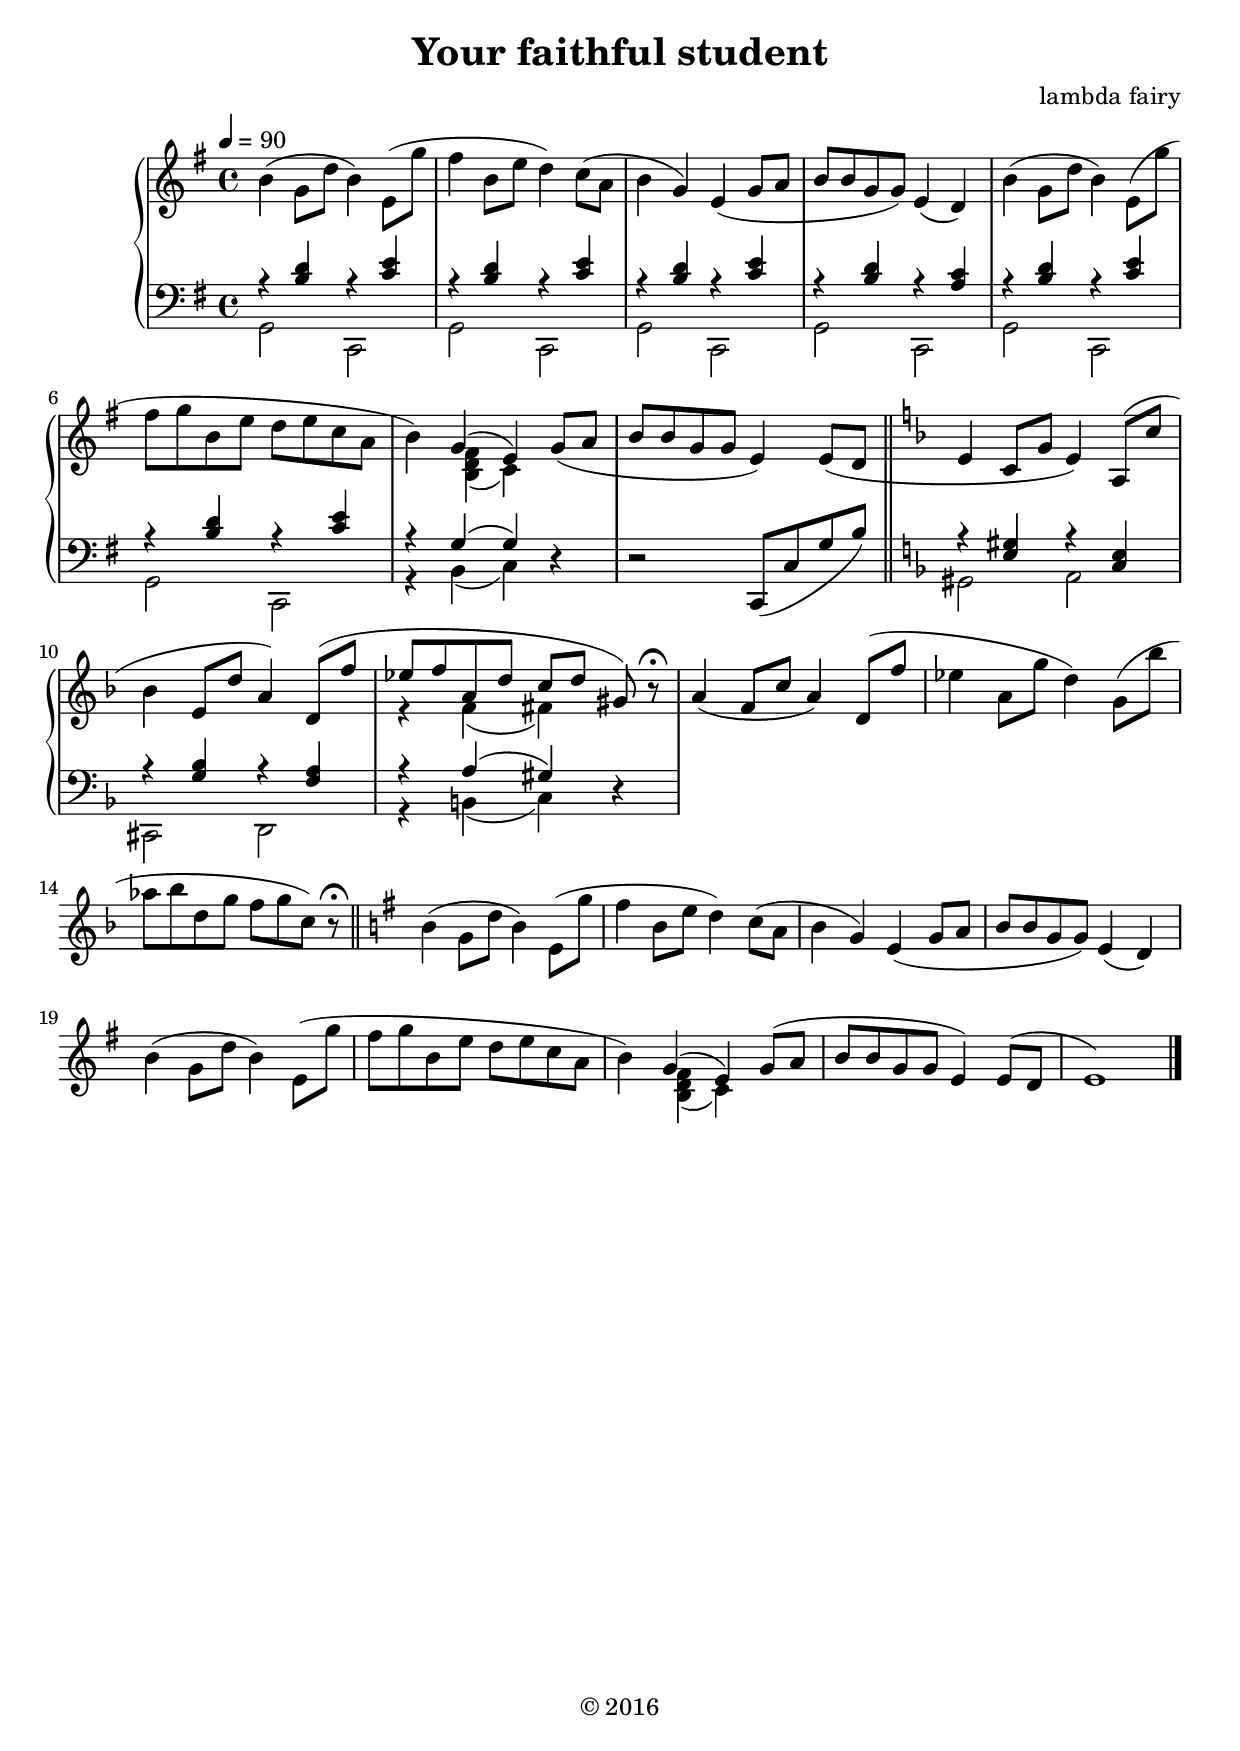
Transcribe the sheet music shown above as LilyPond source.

\version "2.18.2"

\include "articulate.ly"
\include "shared.ily"

#(set-global-staff-size 21)

\header {
    title = "Your faithful student"
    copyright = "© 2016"
    }

A = {
    \clef treble
    \set Staff.midiInstrument = #"acoustic grand"
    \tempo 4 = 90
    \key g \major

    \time 4/4

    \relative c'' {
        | b4( g8 d' b4) e,8( g'
        | fs4 b,8 e d4) c8( a
        | b4 g) e( g8 a
        | b b g g) e4( d)
        }

    \relative c'' {
        | b4( g8 d' b4) e,8( g'
        | fs8 g b, e d e c a
        | b4) << { g( e) } \\ { <b d fs>( c) } >> g'8( a
        | b b g g e4)
        }

    \relative c' {
        e8( d
        \key d \minor
        \bar "||"
        | e4 c8 g' e4) a,8( c'
        | bf4 e,8 d' a4)
        << { d,8( f'
            | ef8 f a, d c[ d] gs,)
            }
        \\ { s4
            | r f( fs) s8
            } >>
        r8\fermata
        }

    \relative f' {
        | a4( f8 c' a4) d,8( f'
        | ef4 a,8 g' d4) g,8( bf'
        | af bf d, g f g c,) r\fermata
        }

    \key g \major
    \bar "||"
    \relative c'' {
        | b4( g8 d' b4) e,8( g'
        | fs4 b,8 e d4) c8( a
        | b4 g) e( g8 a
        | b b g g) e4( d)
        }

    \relative c'' {
        | b4( g8 d' b4) e,8( g'
        | fs8 g b, e d e c a
        | b4) << { g( e) } \\ { <b d fs>( c) } >> \slurUp g'8( a
        | b b g g e4) e8( d
        | e1)
        }

    \bar "|."
    }

B = {
    \clef bass
    \set Staff.midiInstrument = #"acoustic grand"
    \key g \major

    << \relative c' {
        | r4 <b d> r <c e>
        | r <b d> r <c e>
        | r <b d> r <c e>
        | r <b d> r <a c>
        }
    \\ \relative c {
        | g2 c,
        | g' c,
        | g' c,
        | g' c,
        } >>

    << \relative c' {
        | r4 <b d> r <c e>
        | r <b d> r <c e>
        | r g( g)
        }
    \\ \relative c {
        | g2 c,
        | g' c,
        | r4 b'( c)
        } >>
    r4
    \relative c, {
        | r2 c8( c' g' b)
        }

    \key d \minor
    << \relative c' {
        | r4 <e, gs> r <c e>
        | r <g' bf> r <f a>
        | r a( gs)
        }
    \\ \relative c {
        | gs2 a
        | cs, d
        | r4 b'( c)
        } >>
    r4

    }

stuff = <<
    \new PianoStaff <<
        \new Staff = "A" { \A }
        \new Staff = "B" { \B }
        >>
    >>

\score {
    \stuff
    \layout { }
    }

\score {
    \articulate \stuff
    \midi { }
    }
